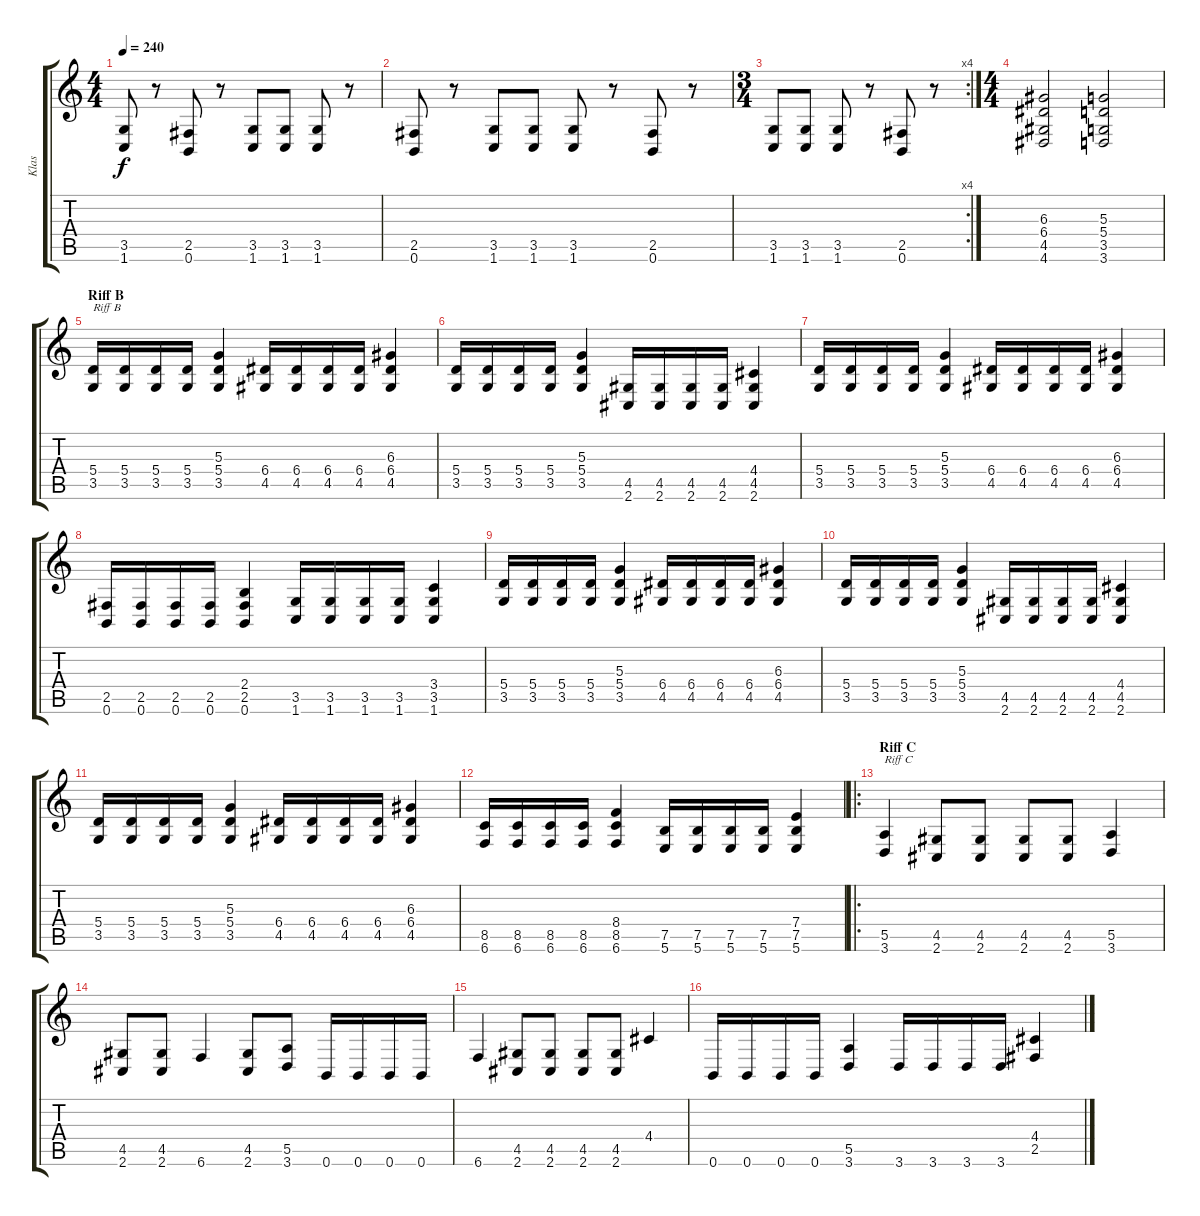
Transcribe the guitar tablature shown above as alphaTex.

\track ("Klas" "Klas") {instrument distortionguitar}
\staff {score tabs}
\tuning (B3 Gb3 D3 A2 E2 B1) {hide}
\ts (4 4)
\tempo 240
\clef g2
\ks c
(3.5 1.6).8{dy f} r.8 (2.5 0.6).8 r.8 (3.5 1.6).8 (3.5 1.6).8 (3.5 1.6).8 r.8 |
(2.5 0.6).8 r.8 (3.5 1.6).8 (3.5 1.6).8 (3.5 1.6).8 r.8 (2.5 0.6).8 r.8 |
\rc 4
\ts (3 4)
(3.5 1.6).8 (3.5 1.6).8 (3.5 1.6).8 r.8 (2.5 0.6).8 r.8 |
\ts (4 4)
(6.3 6.4 4.5 4.6).2 (5.3 5.4 3.5 3.6).2 |
\section ("" "Riff B")
(5.4 3.5).16{txt "Riff B"} (5.4 3.5).16 (5.4 3.5).16 (5.4 3.5).16 (5.3 5.4 3.5).4 (6.4 4.5).16 (6.4 4.5).16 (6.4 4.5).16 (6.4 4.5).16 (6.3 6.4 4.5).4 |
(5.4 3.5).16 (5.4 3.5).16 (5.4 3.5).16 (5.4 3.5).16 (5.3 5.4 3.5).4 (4.5 2.6).16 (4.5 2.6).16 (4.5 2.6).16 (4.5 2.6).16 (4.4 4.5 2.6).4 |
(5.4 3.5).16 (5.4 3.5).16 (5.4 3.5).16 (5.4 3.5).16 (5.3 5.4 3.5).4 (6.4 4.5).16 (6.4 4.5).16 (6.4 4.5).16 (6.4 4.5).16 (6.3 6.4 4.5).4 |
(2.5 0.6).16 (2.5 0.6).16 (2.5 0.6).16 (2.5 0.6).16 (2.4 2.5 0.6).4 (3.5 1.6).16 (3.5 1.6).16 (3.5 1.6).16 (3.5 1.6).16 (3.4 3.5 1.6).4 |
(5.4 3.5).16 (5.4 3.5).16 (5.4 3.5).16 (5.4 3.5).16 (5.3 5.4 3.5).4 (6.4 4.5).16 (6.4 4.5).16 (6.4 4.5).16 (6.4 4.5).16 (6.3 6.4 4.5).4 |
(5.4 3.5).16 (5.4 3.5).16 (5.4 3.5).16 (5.4 3.5).16 (5.3 5.4 3.5).4 (4.5 2.6).16 (4.5 2.6).16 (4.5 2.6).16 (4.5 2.6).16 (4.4 4.5 2.6).4 |
(5.4 3.5).16 (5.4 3.5).16 (5.4 3.5).16 (5.4 3.5).16 (5.3 5.4 3.5).4 (6.4 4.5).16 (6.4 4.5).16 (6.4 4.5).16 (6.4 4.5).16 (6.3 6.4 4.5).4 |
(8.5 6.6).16 (8.5 6.6).16 (8.5 6.6).16 (8.5 6.6).16 (8.4 8.5 6.6).4 (7.5 5.6).16 (7.5 5.6).16 (7.5 5.6).16 (7.5 5.6).16 (7.4 7.5 5.6).4 |
\ro
\section ("" "Riff C")
(5.5 3.6).4{txt "Riff C"} (4.5 2.6).8 (4.5 2.6).8 (4.5 2.6).8 (4.5 2.6).8 (5.5 3.6).4 |
(4.5 2.6).8 (4.5 2.6).8 6.6.4 (4.5 2.6).8 (5.5 3.6).8 0.6.16 0.6.16 0.6.16 0.6.16 |
6.6.4 (4.5 2.6).8 (4.5 2.6).8 (4.5 2.6).8 (4.5 2.6).8 4.4.4 |
0.6.16 0.6.16 0.6.16 0.6.16 (5.5 3.6).4 3.6.16 3.6.16 3.6.16 3.6.16 (4.4 2.5).4
